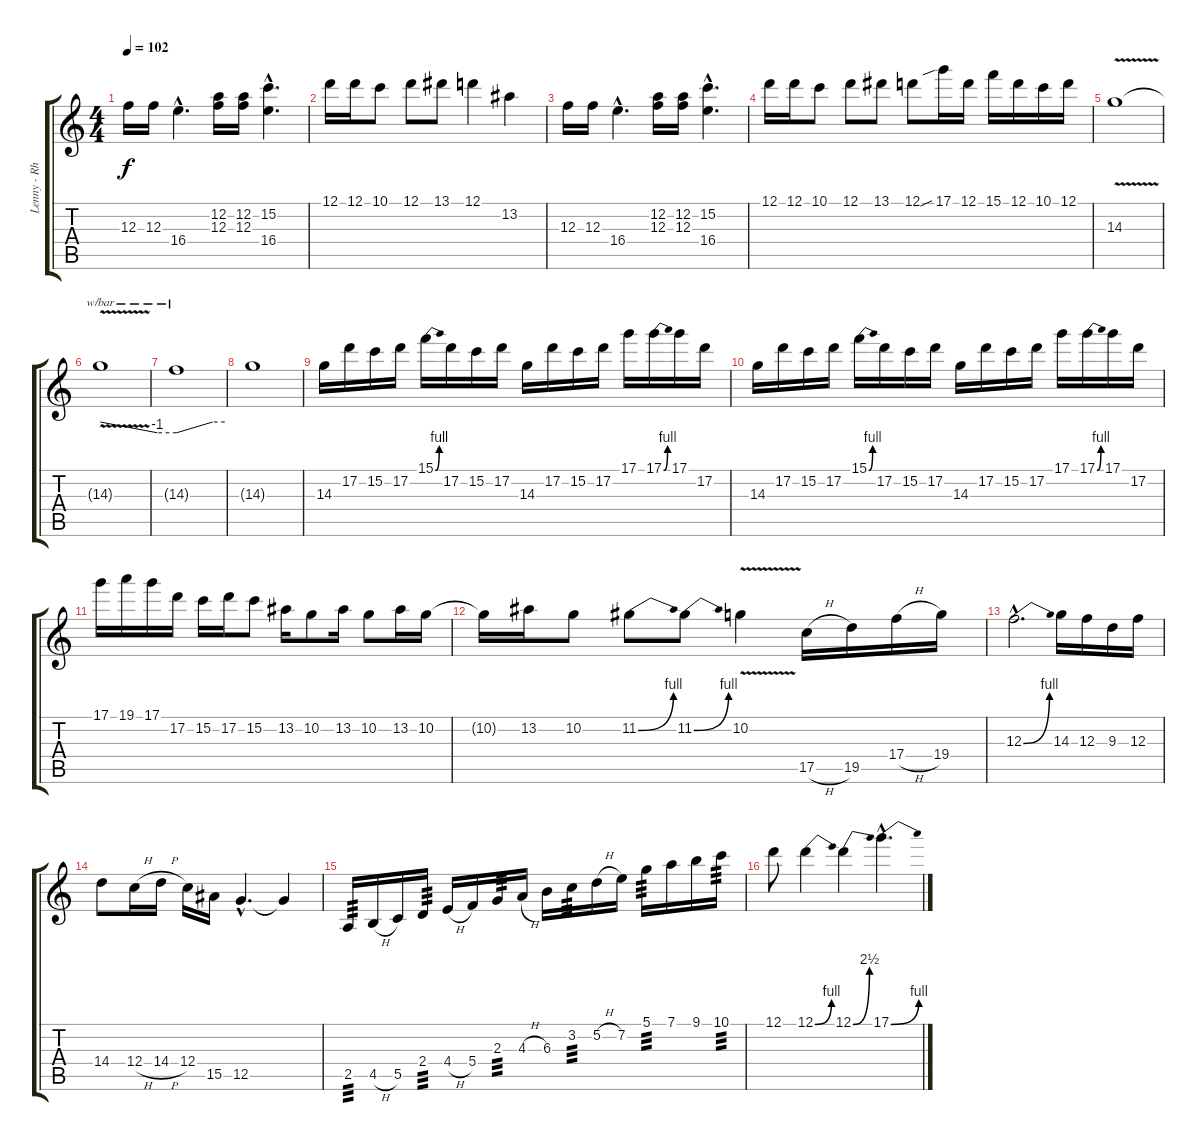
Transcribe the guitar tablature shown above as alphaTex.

\track ("Lenny - Rhythm/Lead" "Lenny - Rh") {instrument distortionguitar}
\staff {score tabs}
\tuning (D4 A3 F3 C3 G2 D2) {hide}
\ts (4 4)
\tempo 102
\clef g2
\ks c
12.3.16{dy f} 12.3.16 16.4{hac}.4{d} (12.2 12.3).16 (12.2 12.3).16 (15.2{hac} 16.4{hac}).4{d} |
12.1.16 12.1.16 10.1.8 12.1.8 13.1.8 12.1.4 13.2.4 |
12.3.16 12.3.16 16.4{hac}.4{d} (12.2 12.3).16 (12.2 12.3).16 (15.2{hac} 16.4{hac}).4{d} |
12.1.16 12.1.16 10.1.8 12.1.8 13.1.8 12.1.8 17.1{sib}.16 12.1.16 15.1.16 12.1.16 10.1.16 12.1.16 |
14.3{v}.1 |
14.3{t}.1{tbe (custom default 0 0 45 -4 60 -4)} |
14.3{t}.1{tbe (custom default 0 -4 45 0 60 0)} |
14.3{t}.1 |
14.3.16 17.2.16 15.2.16 17.2.16 15.1{be (bend 0 0 60 4)}.16 17.2.16 15.2.16 17.2.16 14.3.16 17.2.16 15.2.16 17.2.16 17.1.16 17.1{be (bend 0 0 60 4)}.16 17.1.16 17.2.16 |
14.3.16 17.2.16 15.2.16 17.2.16 15.1{be (bend 0 0 60 4)}.16 17.2.16 15.2.16 17.2.16 14.3.16 17.2.16 15.2.16 17.2.16 17.1.16 17.1{be (bend 0 0 60 4)}.16 17.1.16 17.2.16 |
17.1.16 19.1.16 17.1.16 17.2.16 15.2.16 17.2.16 15.2.8 13.2.16 10.2.8 13.2.16 10.2.8 13.2.16 10.2.16 |
10.2{t}.16 13.2.16 10.2.8 11.2{be (bend 0 0 60 4)}.8 11.2{be (bend 0 0 60 4)}.8 10.2{v}.4 17.5{h}.16 19.5.16 17.4{h}.16 19.4.16 |
12.3{be (bend 0 0 60 4) hac}.2{d} 14.3.16 12.3.16 9.3.16 12.3.16 |
14.4.8 12.4{h}.16 14.4{h}.16 12.4.16 15.5.16 12.5{hac}.4{d} 12.5{t}.4 |
2.5.16{tp 3} 4.5{h}.16 5.5.16 2.4.16{tp 3} 4.4{h}.16 5.4.16 2.3.16{tp 3} 4.3{h}.16 6.3.16 3.2.16{tp 3} 5.2{h}.16 7.2.16 5.1.16{tp 3} 7.1.16 9.1.16 10.1.16{tp 3} |
12.1.8 12.1{be (bend 0 0 60 4)}.4 12.1{be (bend 0 0 60 10)}.4 17.1{be (bend 0 0 60 4) hac}.4{d}
